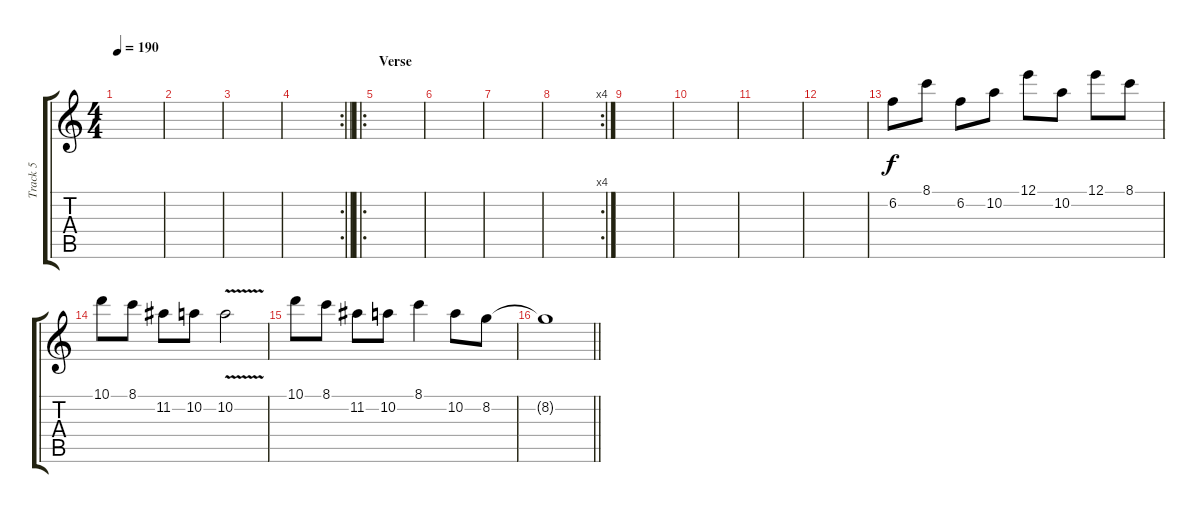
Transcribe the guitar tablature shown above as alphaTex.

\track ("Track 5" "Track 5") {instrument distortionguitar}
\staff {score tabs}
\tuning (E4 B3 G3 D3 A2 D2) {hide}
\ts (4 4)
\tempo 190
\clef g2
\ks c
|
|
|
\rc 2
\barLineRight lightlight
|
\ro
\section ("" "Verse")
|
|
|
\rc 4
|
|
|
|
|
6.2.8 8.1.8 6.2.8 10.2.8 12.1.8 10.2.8 12.1.8 8.1.8 |
10.1.8 8.1.8 11.2.8 10.2.8 10.2{v}.2 |
10.1.8 8.1.8 11.2.8 10.2.8 8.1.4 10.2.8 8.2.8 |
\barLineRight lightlight
8.2{t}.1
